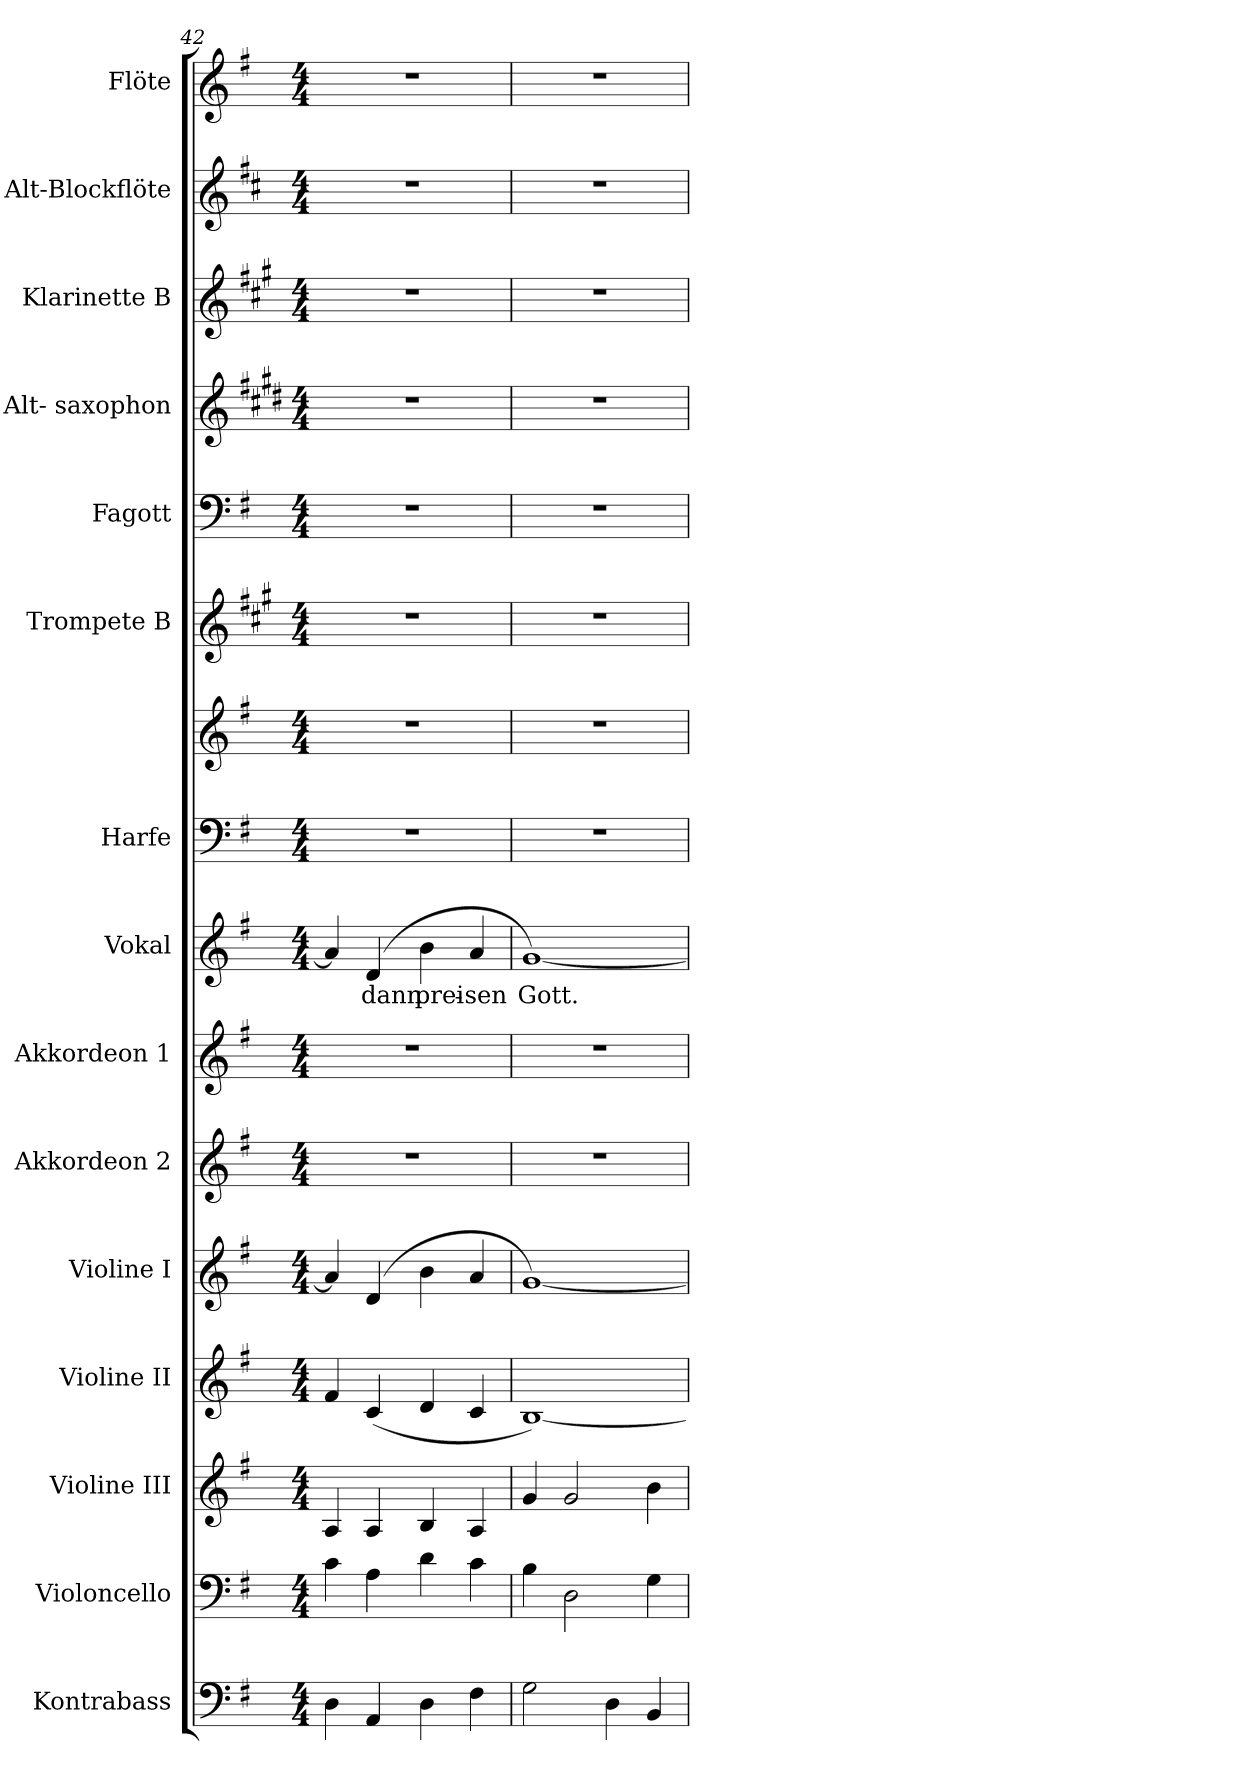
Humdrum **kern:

**kern	**kern	**kern	**kern	**kern	**kern	**kern	**kern	**text	**kern	**kern	**kern	**kern	**kern	**kern	**kern	**kern
*part15	*part14	*part13	*part12	*part11	*part10	*part9	*part8	*part8	*part7	*part7	*part6	*part5	*part4	*part3	*part2	*part1
*staff16	*staff15	*staff14	*staff13	*staff12	*staff11	*staff10	*staff9	*staff9	*staff8	*staff7	*staff6	*staff5	*staff4	*staff3	*staff2	*staff1
*I"Kontrabass	*I"Violoncello	*I"Violine III	*I"Violine II	*I"Violine I	*I"Akkordeon 2	*I"Akkordeon 1	*I"Vokal	*	*I"Harfe	*	*I"Trompete B	*I"Fagott	*I"Alt- saxophon	*I"Klarinette B	*I"Alt-Blockflöte	*I"Flöte
*I'Kb.	*I'Vc.	*I'Vln. III	*I'Vln. II	*I'Vln. I	*I'Akk.	*I'Akk.	*I'Vokal	*	*I'Hf.	*	*I'Tpt.	*I'Fgt.	*I'ASax.	*I'Kl.	*	*I'Fl.
*clefF4	*clefF4	*clefG2	*clefG2	*clefG2	*clefG2	*clefG2	*clefG2	*	*clefF4	*clefG2	*clefG2	*clefF4	*clefG2	*clefG2	*clefG2	*clefG2
*ITrd7c12	*	*	*	*	*	*	*	*	*	*	*ITrd1c2	*	*ITrd5c9	*ITrd1c2	*ITrd-3c-5	*
*k[f#]	*k[f#]	*k[f#]	*k[f#]	*k[f#]	*k[f#]	*k[f#]	*k[f#]	*	*k[f#]	*k[f#]	*k[f#]	*k[f#]	*k[f#]	*k[f#]	*k[f#]	*k[f#]
*G:	*G:	*G:	*G:	*G:	*G:	*G:	*G:	*	*G:	*G:	*G:	*G:	*G:	*G:	*G:	*G:
*M4/4	*M4/4	*M4/4	*M4/4	*M4/4	*M4/4	*M4/4	*M4/4	*	*M4/4	*M4/4	*M4/4	*M4/4	*M4/4	*M4/4	*M4/4	*M4/4
=42	=42	=42	=42	=42	=42	=42	=42	=42	=42	=42	=42	=42	=42	=42	=42	=42
4DDi\	4ci\	4Ai/	4f#i/	4ai/]	1r	1r	4ai/]	.	1r	1r	1r	1r	1r	1r	1r	1r
!	!	!	!	!	!	!	!	!LO:LY:b:color=#000000	!	!	!	!	!	!	!	!
4AAAi/	4Ai\	4Ai/	(4ci/	(4di/	.	.	(4di/	dann	.	.	.	.	.	.	.	.
!	!	!	!	!	!	!	!	!LO:LY:b:color=#000000	!	!	!	!	!	!	!	!
4DDi\	4di\	4Bi/	4di/	4bi\	.	.	4bi\	prei-	.	.	.	.	.	.	.	.
!	!	!	!	!	!	!	!	!LO:LY:b:color=#000000	!	!	!	!	!	!	!	!
4FF#i\	4ci\	4Ai/	4ci/	4ai/	.	.	4ai/	-sen	.	.	.	.	.	.	.	.
=43	=43	=43	=43	=43	=43	=43	=43	=43	=43	=43	=43	=43	=43	=43	=43	=43
!	!	!	!	!	!	!	!	!LO:LY:b:color=#000000	!	!	!	!	!	!	!	!
2GGi\	4Bi\	4gi/	[<1Bi)	[<1gi)	1r	1r	[<1gi)	Gott.	1r	1r	1r	1r	1r	1r	1r	1r
.	2Di\	2gi/	.	.	.	.	.	.	.	.	.	.	.	.	.	.
4DDi\	.	.	.	.	.	.	.	.	.	.	.	.	.	.	.	.
4BBBi/	4Gi\	4bi\	.	.	.	.	.	.	.	.	.	.	.	.	.	.
=	=	=	=	=	=	=	=	=	=	=	=	=	=	=	=	=
*-	*-	*-	*-	*-	*-	*-	*-	*-	*-	*-	*-	*-	*-	*-	*-	*-
